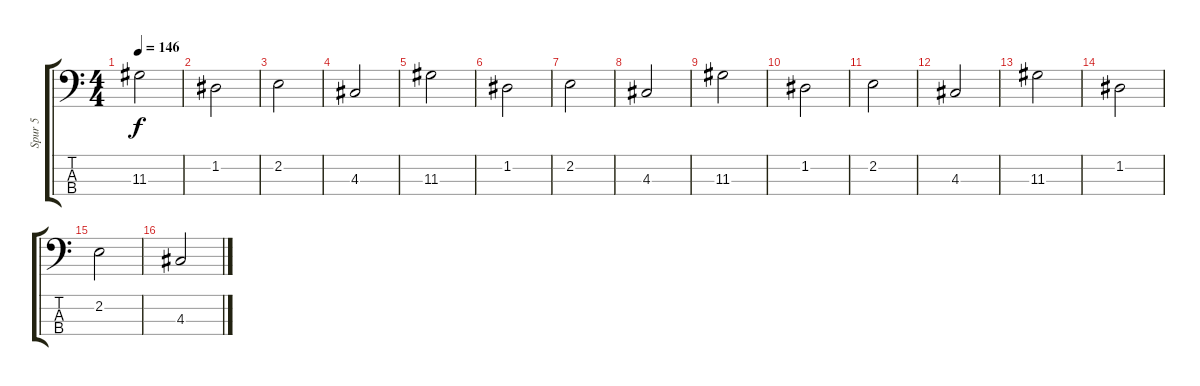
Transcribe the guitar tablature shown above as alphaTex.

\track ("Spur 5" "Spur 5") {instrument electricbassfinger}
\staff {score tabs}
\tuning (G2 D2 A1 E1) {hide}
\ts (4 4)
\tempo 146
\clef f4
\ks c
11.3.2{dy f instrument electricbassfinger} |
1.2.2 |
2.2.2 |
4.3.2 |
11.3.2 |
1.2.2 |
2.2.2 |
4.3.2 |
11.3.2 |
1.2.2 |
2.2.2 |
4.3.2 |
11.3.2 |
1.2.2 |
2.2.2 |
4.3.2
